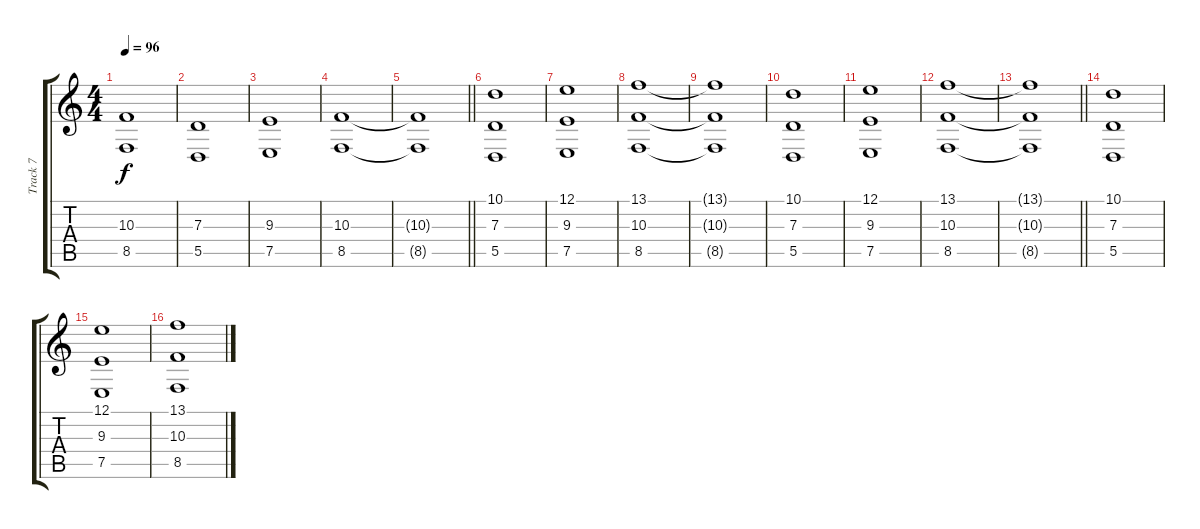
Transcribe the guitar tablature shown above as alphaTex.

\track ("Track 7" "Track 7") {instrument stringensemble1}
\staff {score tabs}
\tuning (E4 B3 G3 D3 A2 D2) {hide}
\ts (4 4)
\tempo 96
\clef g2
\ks c
(10.3{t} 8.5{t}).1{dy f} |
(7.3 5.5).1 |
(9.3 7.5).1 |
(10.3 8.5).1 |
\barLineRight lightlight
(10.3{t} 8.5{t}).1 |
(10.1 7.3 5.5).1 |
(12.1 9.3 7.5).1 |
(13.1 10.3 8.5).1 |
(13.1{t} 10.3{t} 8.5{t}).1 |
(10.1 7.3 5.5).1 |
(12.1 9.3 7.5).1 |
(13.1 10.3 8.5).1 |
\barLineRight lightlight
(13.1{t} 10.3{t} 8.5{t}).1 |
(10.1 7.3 5.5).1 |
(12.1 9.3 7.5).1 |
(13.1 10.3 8.5).1
